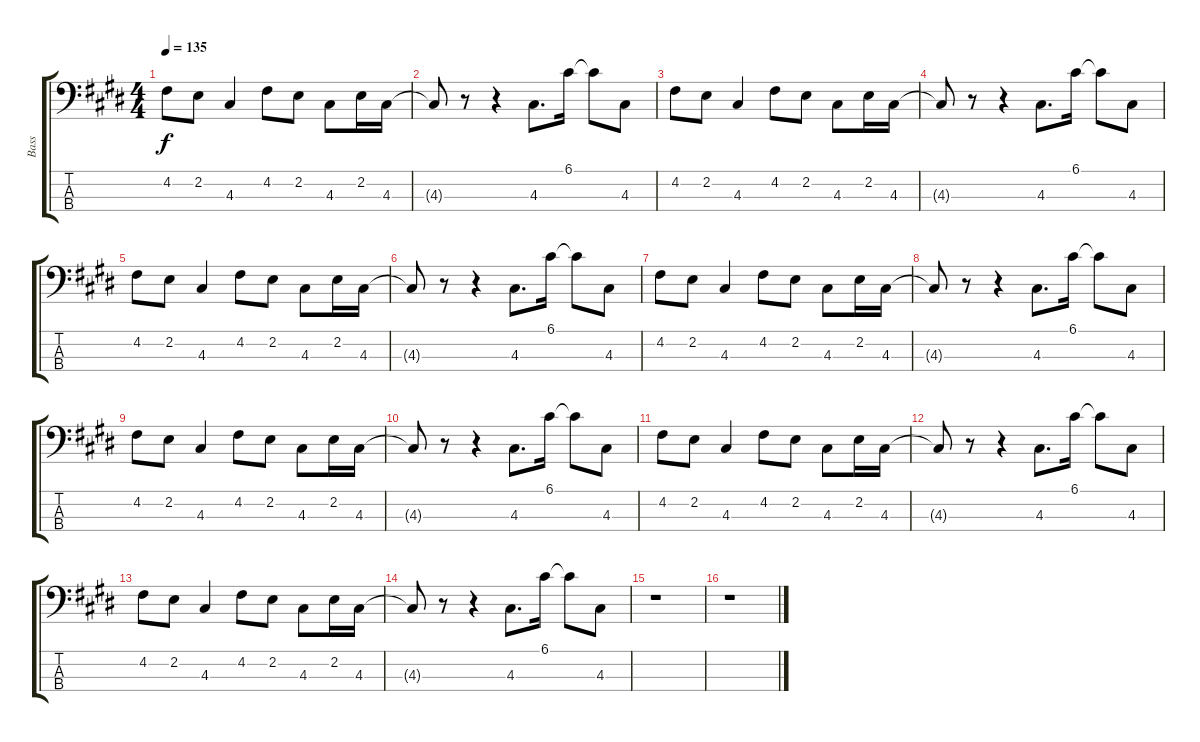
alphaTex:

\track ("Bass" "Bass") {instrument electricbassfinger}
\staff {score tabs}
\tuning (G2 D2 A1 E1) {hide}
\ts (4 4)
\tempo 135
\clef f4
\ks c#minor
4.2.8{dy f} 2.2.8 4.3.4 4.2.8 2.2.8 4.3.8 2.2.16 4.3.16 |
4.3{t}.8 r.8 r.4 4.3.8{d} 6.1.16 6.1{t}.8 4.3.8 |
4.2.8 2.2.8 4.3.4 4.2.8 2.2.8 4.3.8 2.2.16 4.3.16 |
4.3{t}.8 r.8 r.4 4.3.8{d} 6.1.16 6.1{t}.8 4.3.8 |
4.2.8 2.2.8 4.3.4 4.2.8 2.2.8 4.3.8 2.2.16 4.3.16 |
4.3{t}.8 r.8 r.4 4.3.8{d} 6.1.16 6.1{t}.8 4.3.8 |
4.2.8 2.2.8 4.3.4 4.2.8 2.2.8 4.3.8 2.2.16 4.3.16 |
4.3{t}.8 r.8 r.4 4.3.8{d} 6.1.16 6.1{t}.8 4.3.8 |
4.2.8 2.2.8 4.3.4 4.2.8 2.2.8 4.3.8 2.2.16 4.3.16 |
4.3{t}.8 r.8 r.4 4.3.8{d} 6.1.16 6.1{t}.8 4.3.8 |
4.2.8 2.2.8 4.3.4 4.2.8 2.2.8 4.3.8 2.2.16 4.3.16 |
4.3{t}.8 r.8 r.4 4.3.8{d} 6.1.16 6.1{t}.8 4.3.8 |
4.2.8 2.2.8 4.3.4 4.2.8 2.2.8 4.3.8 2.2.16 4.3.16 |
4.3{t}.8 r.8 r.4 4.3.8{d} 6.1.16 6.1{t}.8 4.3.8 |
r.1 |
r.1
